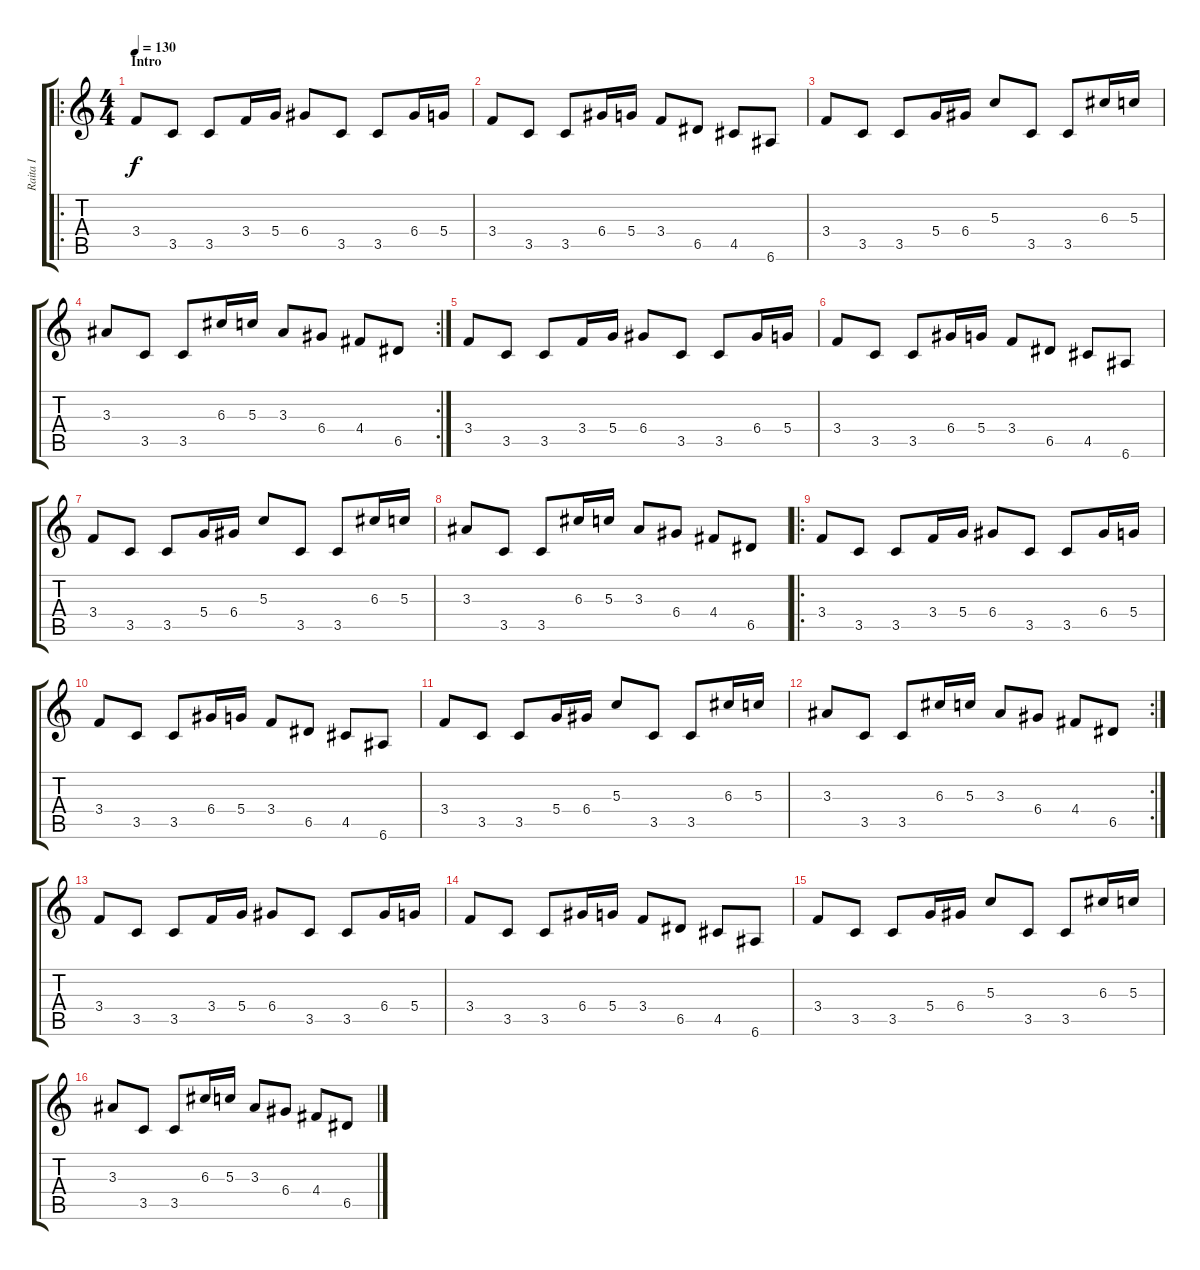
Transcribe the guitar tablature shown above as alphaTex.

\track ("Raita I" "Raita I") {instrument distortionguitar}
\staff {score tabs}
\tuning (E4 B3 G3 D3 A2 E2) {hide}
\ro
\ts (4 4)
\section ("" "Intro")
\tempo 130
\clef g2
\ks c
3.4.8{dy f instrument distortionguitar} 3.5.8 3.5.8 3.4.16 5.4.16 6.4.8 3.5.8 3.5.8 6.4.16 5.4.16 |
3.4.8 3.5.8 3.5.8 6.4.16 5.4.16 3.4.8 6.5.8 4.5.8 6.6.8 |
3.4.8 3.5.8 3.5.8 5.4.16 6.4.16 5.3.8 3.5.8 3.5.8 6.3.16 5.3.16 |
\rc 2
3.3.8 3.5.8 3.5.8 6.3.16 5.3.16 3.3.8 6.4.8 4.4.8 6.5.8 |
3.4.8 3.5.8 3.5.8 3.4.16 5.4.16 6.4.8 3.5.8 3.5.8 6.4.16 5.4.16 |
3.4.8 3.5.8 3.5.8 6.4.16 5.4.16 3.4.8 6.5.8 4.5.8 6.6.8 |
3.4.8 3.5.8 3.5.8 5.4.16 6.4.16 5.3.8 3.5.8 3.5.8 6.3.16 5.3.16 |
3.3.8 3.5.8 3.5.8 6.3.16 5.3.16 3.3.8 6.4.8 4.4.8 6.5.8 |
\ro
3.4.8 3.5.8 3.5.8 3.4.16 5.4.16 6.4.8 3.5.8 3.5.8 6.4.16 5.4.16 |
3.4.8 3.5.8 3.5.8 6.4.16 5.4.16 3.4.8 6.5.8 4.5.8 6.6.8 |
3.4.8 3.5.8 3.5.8 5.4.16 6.4.16 5.3.8 3.5.8 3.5.8 6.3.16 5.3.16 |
\rc 2
3.3.8 3.5.8 3.5.8 6.3.16 5.3.16 3.3.8 6.4.8 4.4.8 6.5.8 |
3.4.8 3.5.8 3.5.8 3.4.16 5.4.16 6.4.8 3.5.8 3.5.8 6.4.16 5.4.16 |
3.4.8 3.5.8 3.5.8 6.4.16 5.4.16 3.4.8 6.5.8 4.5.8 6.6.8 |
3.4.8 3.5.8 3.5.8 5.4.16 6.4.16 5.3.8 3.5.8 3.5.8 6.3.16 5.3.16 |
3.3.8 3.5.8 3.5.8 6.3.16 5.3.16 3.3.8 6.4.8 4.4.8 6.5.8
